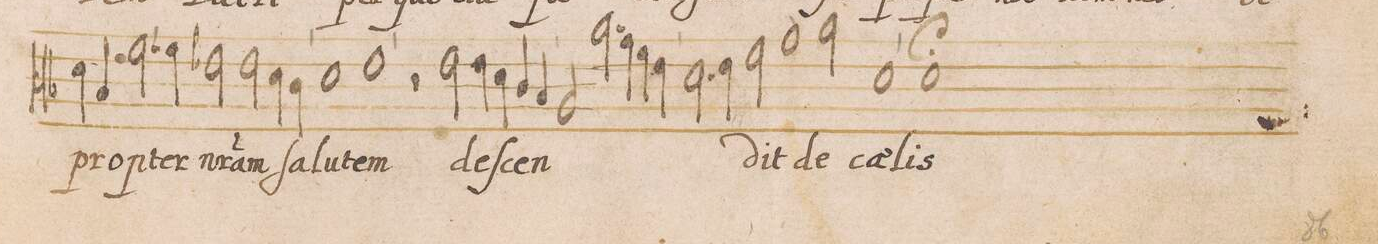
**kern	**text	**text
*I"DISCANTVS	*	*
*clefC3	*	*
*k[b-]	*	*
*met(C|)	*	*
*M2/1	*	*
4d\	pro-	.
4B-/	.	.
2.f\	.	.
=55-	=55-	=55-
4f\	-pter	.
2e-X\	n(o)-	.
2e-\	-(st)ram	.
4d\	ſa-	.
4c\	.	.
=56-	=56-	=56-
1d\	-lu-	.
1eny\	-tem	.
=57-	=57-	=57-
2r	.	.
2e\	de-	.
4e\	-ſcen-	.
4d\	.	.
4c/	.	.
4B-/	.	.
=58-	=58-	=58-
2A/	.	.
2.a\	.	.
4g\	.	.
4f\	.	.
4e\	.	.
=59-	=59-	=59-
2.d\	.	.
4e\	.	.
2f\	.	.
1g\	-dit	.
=60-	=60-	=60-
2a\	de	.
1d\	cae-	.
=61-	=61-	=61-
1d\;	-lis	.
=62-	=62-	=62-
*M2/1	*	*
*met(C|)	*	*
*-	*-	*-
